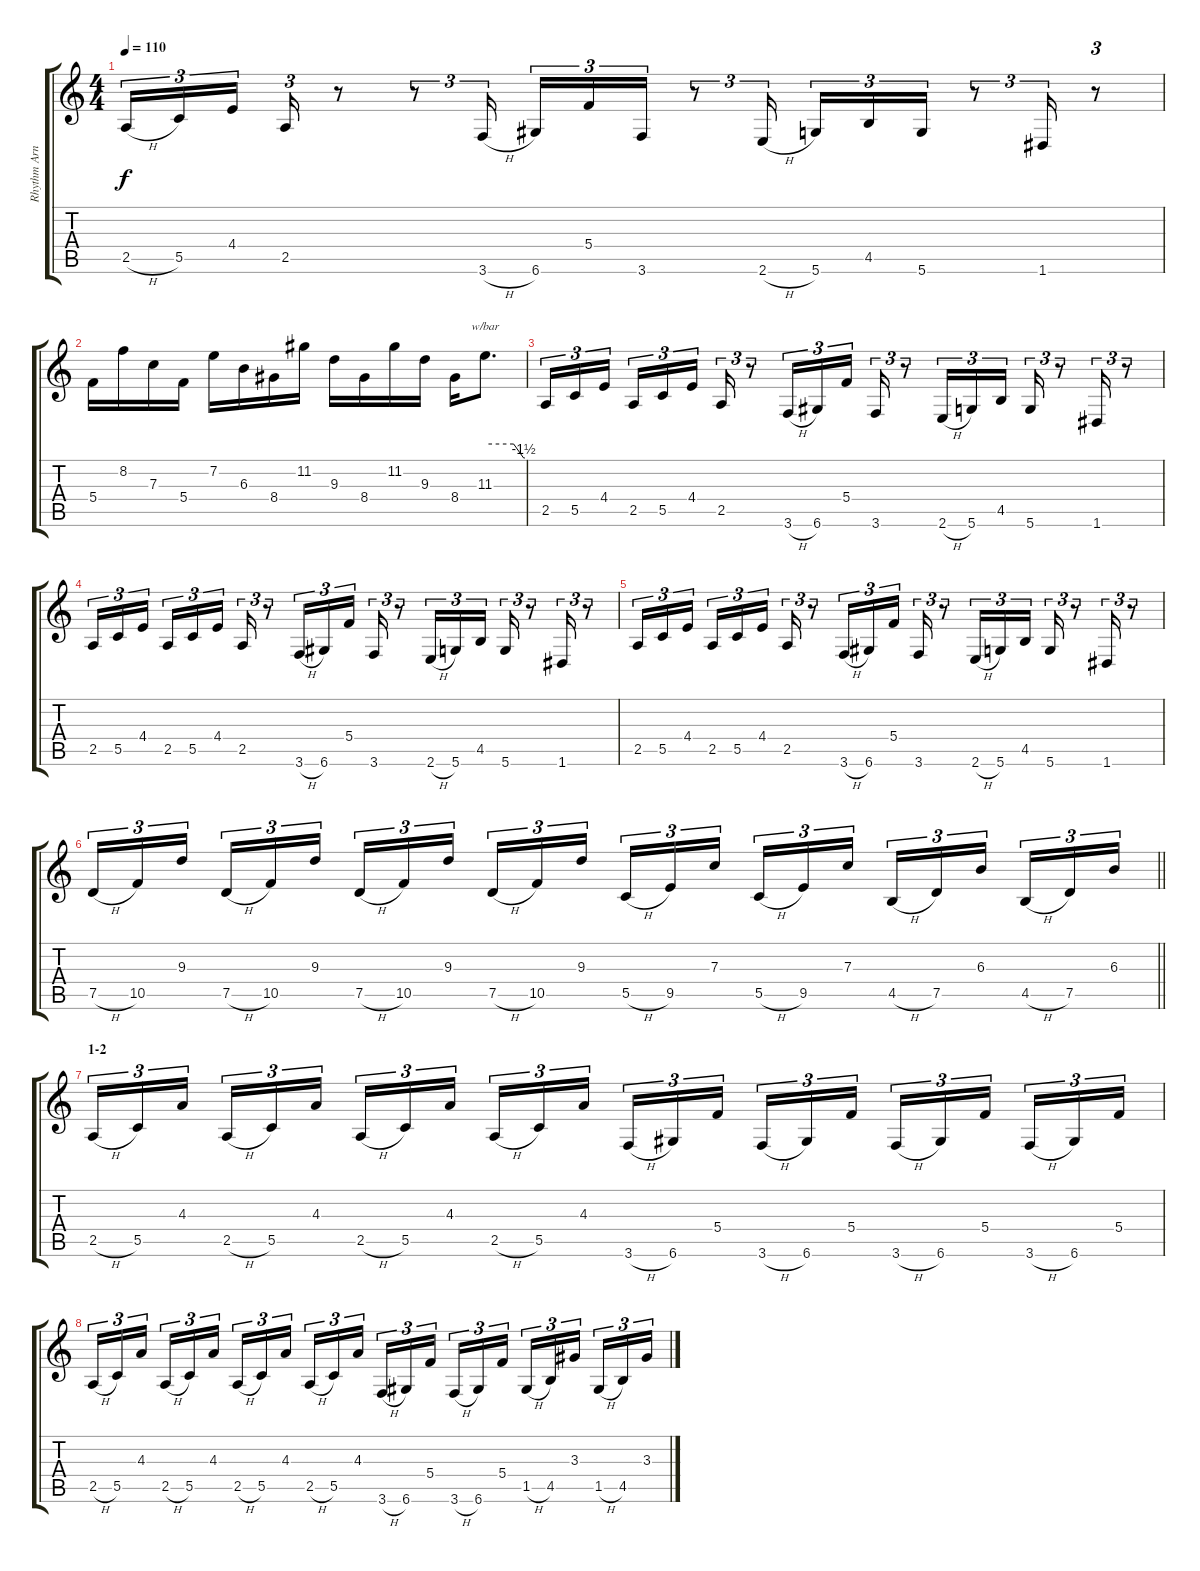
\track ("Rhythm Arnaud Pontacq" "Rhythm Arn") {instrument distortionguitar}
\staff {score tabs}
\tuning (D4 A3 F3 C3 G2 D2) {hide}
\ts (4 4)
\tempo 110
\clef g2
\ks c
2.5{h}.16{tu (3 2) dy f} 5.5.16{tu (3 2)} 4.4.16{tu (3 2) beam splitsecondary} 2.5.16{tu (3 2)} r.8 r.8{tu (3 2)} 3.6{h}.16{tu (3 2) beam splitsecondary} 6.6.16{tu (3 2)} 5.4.16{tu (3 2)} 3.6.16{tu (3 2)} r.8{tu (3 2)} 2.6{h}.16{tu (3 2) beam splitsecondary} 5.6.16{tu (3 2)} 4.5.16{tu (3 2)} 5.6.16{tu (3 2)} r.8{tu (3 2)} 1.6.16{tu (3 2)} r.8{tu (3 2)} |
5.4.16 8.2.16 7.3.16 5.4.16 7.2.16 6.3.16 8.4.16 11.2.16 9.3.16 8.4.16 11.2.16 9.3.16 8.4.16 11.3.8{d tbe (custom default 0 0 43 0 58 -6 60 -6)} |
2.5.16{tu (3 2)} 5.5.16{tu (3 2)} 4.4.16{tu (3 2) beam splitsecondary} 2.5.16{tu (3 2)} 5.5.16{tu (3 2)} 4.4.16{tu (3 2)} 2.5.16{tu (3 2)} r.8{tu (3 2)} 3.6{h}.16{tu (3 2)} 6.6.16{tu (3 2)} 5.4.16{tu (3 2)} 3.6.16{tu (3 2)} r.8{tu (3 2)} 2.6{h}.16{tu (3 2)} 5.6.16{tu (3 2)} 4.5.16{tu (3 2)} 5.6.16{tu (3 2)} r.8{tu (3 2)} 1.6.16{tu (3 2)} r.8{tu (3 2)} |
2.5.16{tu (3 2)} 5.5.16{tu (3 2)} 4.4.16{tu (3 2) beam splitsecondary} 2.5.16{tu (3 2)} 5.5.16{tu (3 2)} 4.4.16{tu (3 2)} 2.5.16{tu (3 2)} r.8{tu (3 2)} 3.6{h}.16{tu (3 2)} 6.6.16{tu (3 2)} 5.4.16{tu (3 2)} 3.6.16{tu (3 2)} r.8{tu (3 2)} 2.6{h}.16{tu (3 2)} 5.6.16{tu (3 2)} 4.5.16{tu (3 2)} 5.6.16{tu (3 2)} r.8{tu (3 2)} 1.6.16{tu (3 2)} r.8{tu (3 2)} |
2.5.16{tu (3 2)} 5.5.16{tu (3 2)} 4.4.16{tu (3 2) beam splitsecondary} 2.5.16{tu (3 2)} 5.5.16{tu (3 2)} 4.4.16{tu (3 2)} 2.5.16{tu (3 2)} r.8{tu (3 2)} 3.6{h}.16{tu (3 2)} 6.6.16{tu (3 2)} 5.4.16{tu (3 2)} 3.6.16{tu (3 2)} r.8{tu (3 2)} 2.6{h}.16{tu (3 2)} 5.6.16{tu (3 2)} 4.5.16{tu (3 2)} 5.6.16{tu (3 2)} r.8{tu (3 2)} 1.6.16{tu (3 2)} r.8{tu (3 2)} |
\barLineRight lightlight
7.5{h}.16{tu (3 2)} 10.5.16{tu (3 2)} 9.3.16{tu (3 2) beam splitsecondary} 7.5{h}.16{tu (3 2)} 10.5.16{tu (3 2)} 9.3.16{tu (3 2)} 7.5{h}.16{tu (3 2)} 10.5.16{tu (3 2)} 9.3.16{tu (3 2) beam splitsecondary} 7.5{h}.16{tu (3 2)} 10.5.16{tu (3 2)} 9.3.16{tu (3 2)} 5.5{h}.16{tu (3 2)} 9.5.16{tu (3 2)} 7.3.16{tu (3 2) beam splitsecondary} 5.5{h}.16{tu (3 2)} 9.5.16{tu (3 2)} 7.3.16{tu (3 2)} 4.5{h}.16{tu (3 2)} 7.5.16{tu (3 2)} 6.3.16{tu (3 2) beam splitsecondary} 4.5{h}.16{tu (3 2)} 7.5.16{tu (3 2)} 6.3.16{tu (3 2)} |
\section ("" "1-2")
2.5{h}.16{tu (3 2)} 5.5.16{tu (3 2)} 4.3.16{tu (3 2) beam splitsecondary} 2.5{h}.16{tu (3 2)} 5.5.16{tu (3 2)} 4.3.16{tu (3 2)} 2.5{h}.16{tu (3 2)} 5.5.16{tu (3 2)} 4.3.16{tu (3 2) beam splitsecondary} 2.5{h}.16{tu (3 2)} 5.5.16{tu (3 2)} 4.3.16{tu (3 2)} 3.6{h}.16{tu (3 2)} 6.6.16{tu (3 2)} 5.4.16{tu (3 2) beam splitsecondary} 3.6{h}.16{tu (3 2)} 6.6.16{tu (3 2)} 5.4.16{tu (3 2)} 3.6{h}.16{tu (3 2)} 6.6.16{tu (3 2)} 5.4.16{tu (3 2) beam splitsecondary} 3.6{h}.16{tu (3 2)} 6.6.16{tu (3 2)} 5.4.16{tu (3 2)} |
2.5{h}.16{tu (3 2)} 5.5.16{tu (3 2)} 4.3.16{tu (3 2) beam splitsecondary} 2.5{h}.16{tu (3 2)} 5.5.16{tu (3 2)} 4.3.16{tu (3 2)} 2.5{h}.16{tu (3 2)} 5.5.16{tu (3 2)} 4.3.16{tu (3 2) beam splitsecondary} 2.5{h}.16{tu (3 2)} 5.5.16{tu (3 2)} 4.3.16{tu (3 2)} 3.6{h}.16{tu (3 2)} 6.6.16{tu (3 2)} 5.4.16{tu (3 2) beam splitsecondary} 3.6{h}.16{tu (3 2)} 6.6.16{tu (3 2)} 5.4.16{tu (3 2)} 1.5{h}.16{tu (3 2)} 4.5.16{tu (3 2)} 3.3.16{tu (3 2) beam splitsecondary} 1.5{h}.16{tu (3 2)} 4.5.16{tu (3 2)} 3.3.16{tu (3 2)}
